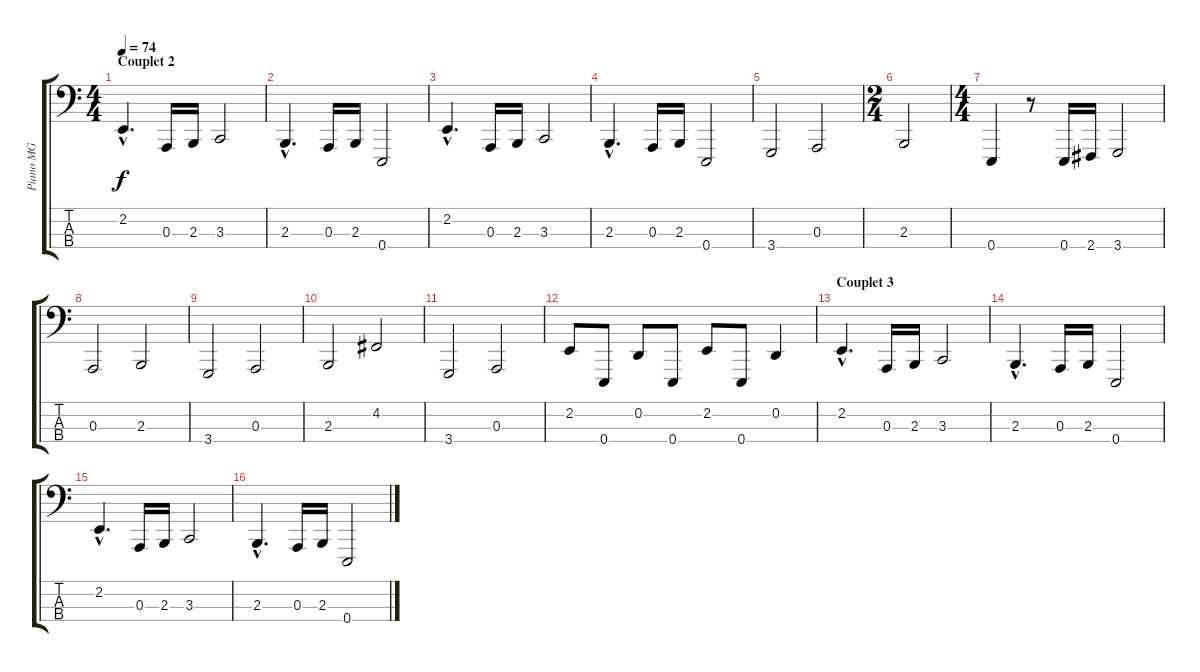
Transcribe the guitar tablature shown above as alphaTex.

\track ("Piano MG" "Piano MG") {instrument acousticgrandpiano}
\staff {score tabs}
\tuning (G2 D2 A1 E1) {hide}
\ts (4 4)
\section ("" "Couplet 2")
\tempo 74
\clef f4
\ks c
2.2{hac}.4{d dy f} 0.3.16 2.3.16 3.3.2 |
2.3{hac}.4{d} 0.3.16 2.3.16 0.4.2 |
2.2{hac}.4{d} 0.3.16 2.3.16 3.3.2 |
2.3{hac}.4{d} 0.3.16 2.3.16 0.4.2 |
3.4.2 0.3.2 |
\ts (2 4)
2.3.2 |
\ts (4 4)
0.4.4 r.8 0.4.16 2.4.16 3.4.2 |
0.3.2 2.3.2 |
3.4.2 0.3.2 |
2.3.2 4.2.2 |
3.4.2 0.3.2 |
2.2.8 0.4.8 0.2.8 0.4.8 2.2.8 0.4.8 0.2.4 |
\section ("" "Couplet 3")
2.2{hac}.4{d} 0.3.16 2.3.16 3.3.2 |
2.3{hac}.4{d} 0.3.16 2.3.16 0.4.2 |
2.2{hac}.4{d} 0.3.16 2.3.16 3.3.2 |
2.3{hac}.4{d} 0.3.16 2.3.16 0.4.2
